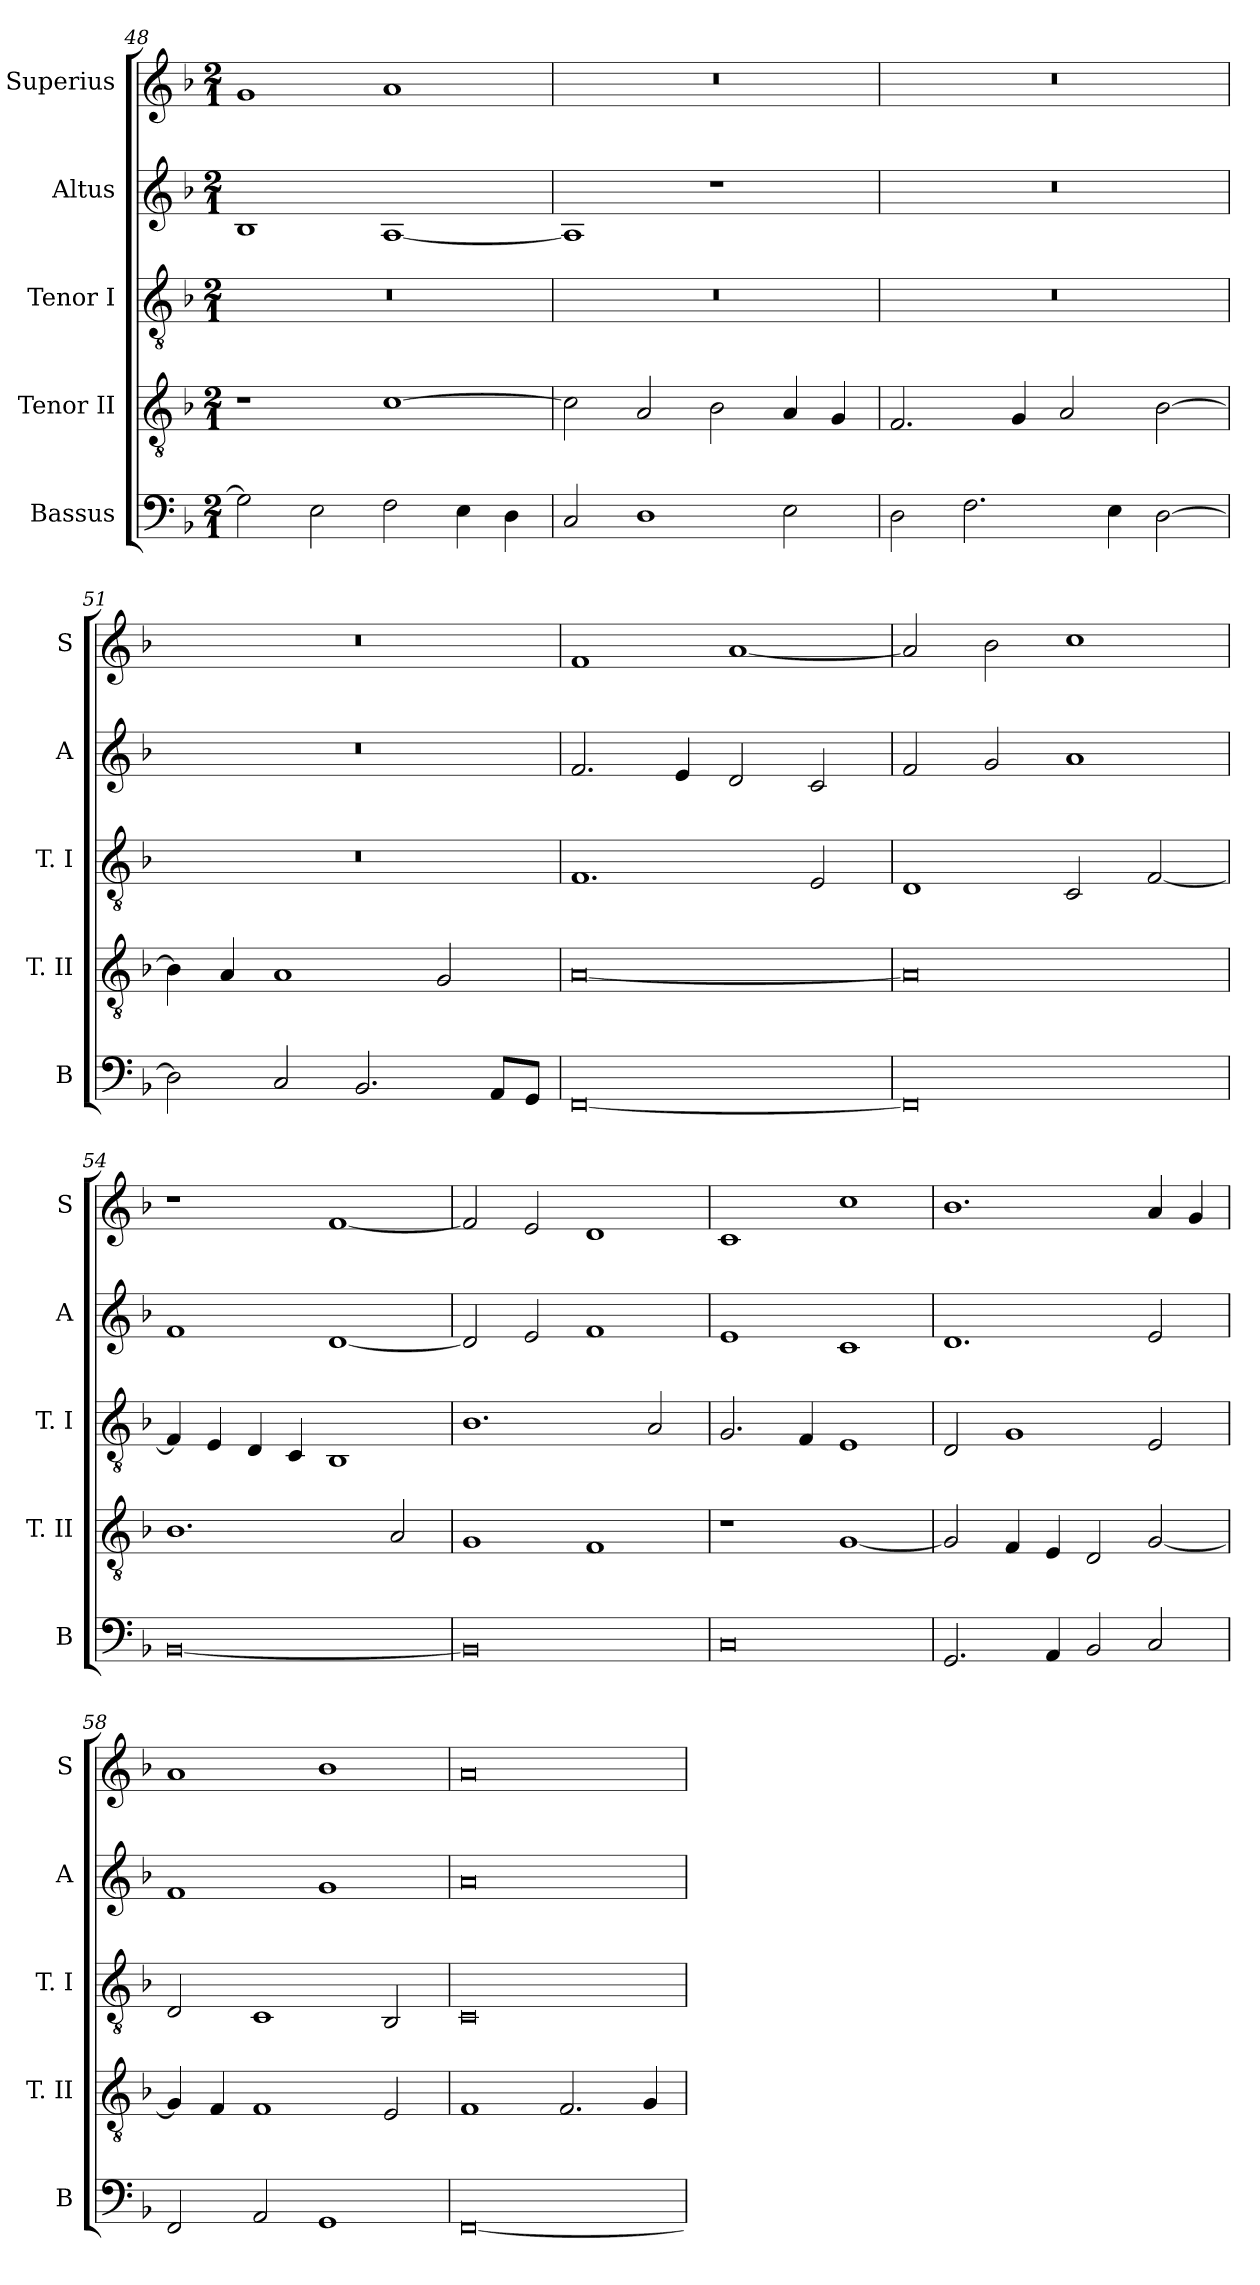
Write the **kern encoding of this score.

**kern	**kern	**kern	**kern	**kern
*part5	*part4	*part3	*part2	*part1
*staff5	*staff4	*staff3	*staff2	*staff1
*I"Bassus	*I"Tenor II	*I"Tenor I	*I"Altus	*I"Superius
*I'B	*I'T. II	*I'T. I	*I'A	*I'S
*clefF4	*clefGv2	*clefGv2	*clefG2	*clefG2
*k[b-]	*k[b-]	*k[b-]	*k[b-]	*k[b-]
*F:	*F:	*F:	*F:	*F:
*M2/1	*M2/1	*M2/1	*M2/1	*M2/1
=48	=48	=48	=48	=48
2G]	1r	0r	1B-	1g
2E	.	.	.	.
2F	[1c	.	[1A	1a
4E	.	.	.	.
4D	.	.	.	.
=49	=49	=49	=49	=49
2C	2c]	0r	1A]	0r
1D	2A	.	.	.
.	2B-	.	1r	.
2E	4A	.	.	.
.	4G	.	.	.
=50	=50	=50	=50	=50
2D	2.F	0r	0r	0r
2.F	.	.	.	.
.	4G	.	.	.
.	2A	.	.	.
4E	.	.	.	.
[2D	[2B-	.	.	.
=51	=51	=51	=51	=51
2D]	4B-]	0r	0r	0r
.	4A	.	.	.
2C	1A	.	.	.
2.BB-	.	.	.	.
.	2G	.	.	.
8AAL	.	.	.	.
8GGJ	.	.	.	.
=52	=52	=52	=52	=52
[0FF	[0A	1.F	2.f	1f
.	.	.	4e	.
.	.	.	2d	[1a
.	.	2E	2c	.
=53	=53	=53	=53	=53
0FF]	0A]	1D	2f	2a]
.	.	.	2g	2b-
.	.	2C	1a	1cc
.	.	[2F	.	.
=54	=54	=54	=54	=54
[0BB-	1.B-	4F]	1f	1r
.	.	4E	.	.
.	.	4D	.	.
.	.	4C	.	.
.	.	1BB-	[1d	[1f
.	2A	.	.	.
=55	=55	=55	=55	=55
0BB-]	1G	1.B-	2d]	2f]
.	.	.	2e	2e
.	1F	.	1f	1d
.	.	2A	.	.
=56	=56	=56	=56	=56
0C	1r	2.G	1e	1c
.	.	4F	.	.
.	[1G	1E	1c	1cc
=57	=57	=57	=57	=57
2.GG	2G]	2D	1.d	1.b-
.	4F	1G	.	.
4AA	4E	.	.	.
2BB-	2D	.	.	.
2C	[2G	2E	2e	4a
.	.	.	.	4g
=58	=58	=58	=58	=58
2FF	4G]	2D	1f	1a
.	4F	.	.	.
2AA	1F	1C	.	.
1GG	.	.	1g	1b-
.	2E	2BB-	.	.
=59	=59	=59	=59	=59
[0FF	1F	0C	0a	0a
.	2.F	.	.	.
.	4G	.	.	.
=	=	=	=	=
*-	*-	*-	*-	*-
